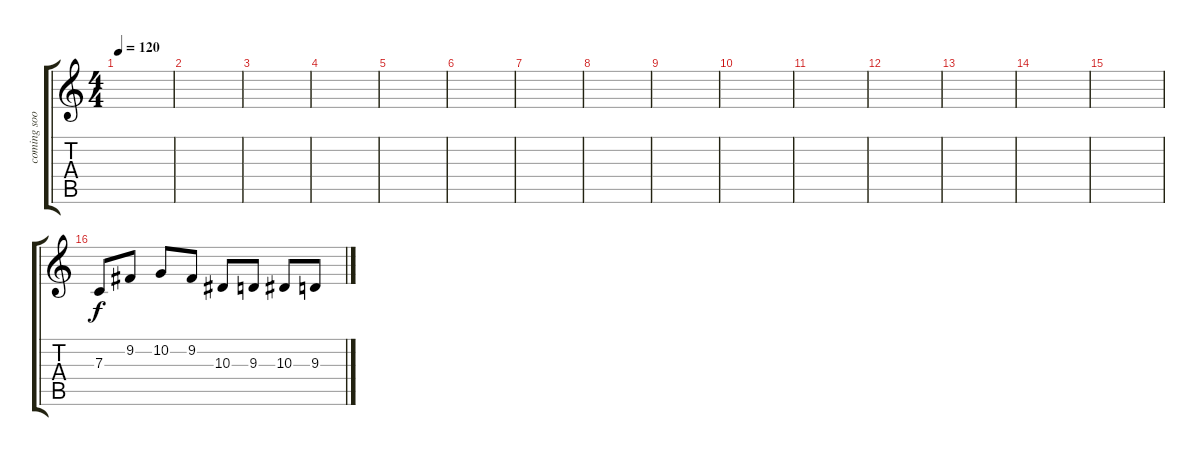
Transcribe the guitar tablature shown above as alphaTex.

\track ("coming soon" "coming soo") {instrument harpsichord}
\staff {score tabs}
\tuning (D4 A3 F3 C3 G2 C2) {hide}
\ts (4 4)
\tempo 120
\clef g2
\ks c
|
|
|
|
|
|
|
|
|
|
|
|
|
|
|
7.3.8{balance 16} 9.2.8 10.2.8{balance 0} 9.2.8 10.3.8{balance 16} 9.3.8 10.3.8{balance 0} 9.3.8
